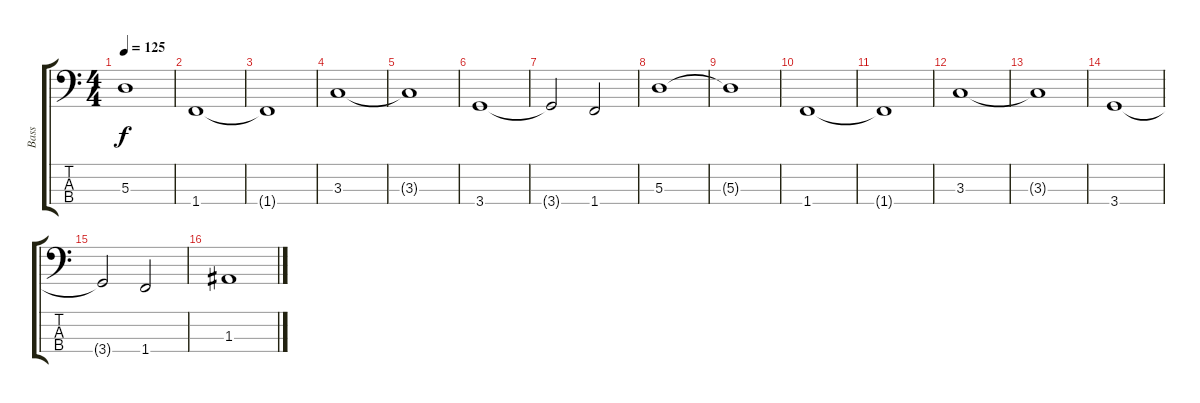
\track ("Bass" "Bass") {instrument electricbassfinger}
\staff {score tabs}
\tuning (G2 D2 A1 E1) {hide}
\ts (4 4)
\tempo 125
\clef f4
\ks c
5.3{t}.1{dy f} |
1.4.1 |
1.4{t}.1 |
3.3.1 |
3.3{t}.1 |
3.4.1 |
3.4{t}.2 1.4.2 |
5.3.1 |
5.3{t}.1 |
1.4.1 |
1.4{t}.1 |
3.3.1 |
3.3{t}.1 |
3.4.1 |
3.4{t}.2 1.4.2 |
1.3.1
